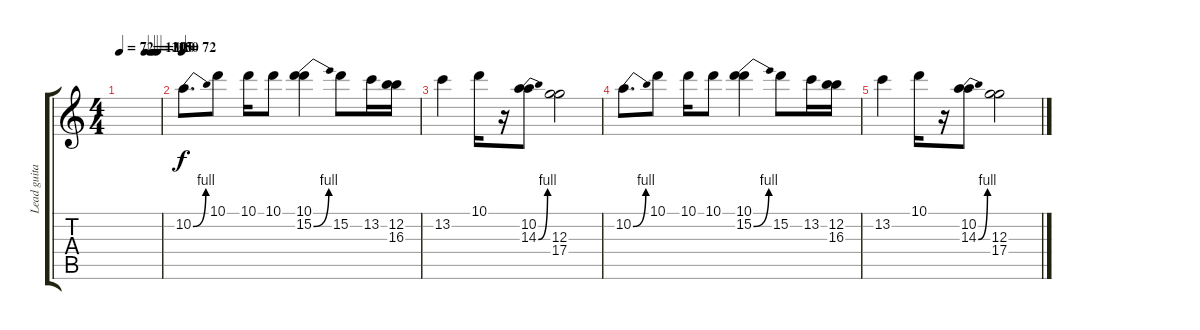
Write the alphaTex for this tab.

\track ("Lead guitar" "Lead guita") {instrument electricguitarclean}
\staff {score tabs}
\tuning (E4 B3 G3 D3 A2 E2) {hide}
\ts (4 4)
\tempo 72
\tempo 150
\tempo (130 0.625)
\tempo (115 0.78125)
\tempo (120 0.84375)
\tempo (100 0.9375)
\tempo 72
\clef g2
\ks c
|
\tempo 72
10.2{be (bend 0 0 60 4)}.8{d volume 16 instrument electricguitarclean} 10.1.8 10.1.16 10.1.8 (10.1 15.2{be (bend 0 0 60 4)}).4 15.2.8 13.2.16 (12.2 16.3).16 |
13.2.4 10.1.16 r.16 (10.2 14.3{be (bend 0 0 60 4)}).8 (12.3 17.4).2 |
10.2{be (bend 0 0 60 4)}.8{d volume 16 instrument electricguitarclean} 10.1.8 10.1.16 10.1.8 (10.1 15.2{be (bend 0 0 60 4)}).4 15.2.8 13.2.16 (12.2 16.3).16 |
13.2.4 10.1.16 r.16 (10.2 14.3{be (bend 0 0 60 4)}).8 (12.3 17.4).2
